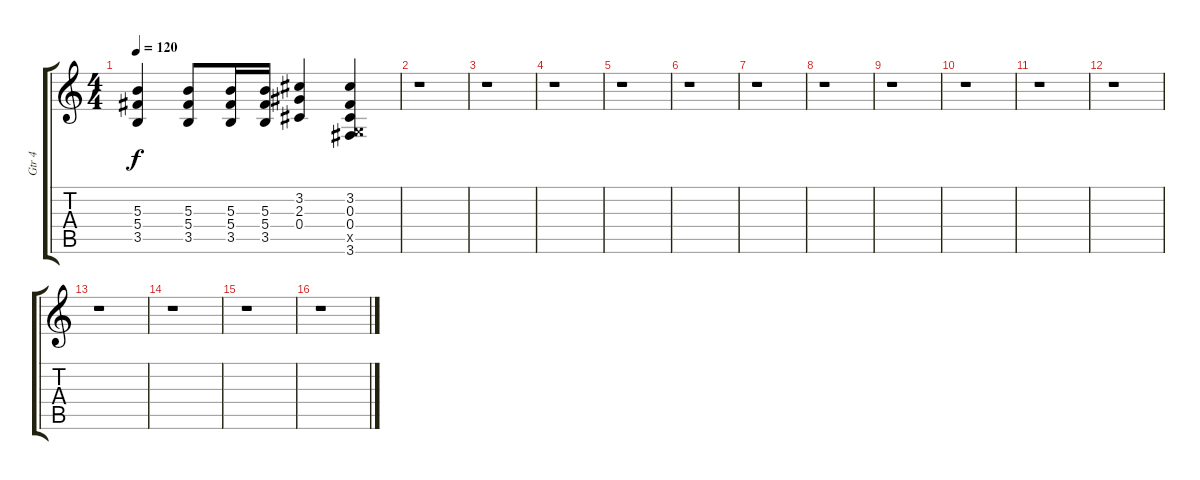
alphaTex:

\track ("Gtr 4" "Gtr 4") {instrument electricguitarclean}
\staff {score tabs}
\tuning (Eb4 Bb3 Gb3 Db3 Ab2 Eb2) {hide}
\ts (4 4)
\tempo 120
\clef g2
\ks c
(5.3 5.4 3.5).4{dy f} (5.3 5.4 3.5).8 (5.3 5.4 3.5).16 (5.3 5.4 3.5).16 (3.2 2.3 0.4).4 (3.2 0.3 0.4 -1.5{x} 3.6).4 |
r.1 |
r.1 |
r.1 |
r.1 |
r.1 |
r.1 |
r.1 |
r.1 |
r.1 |
r.1 |
r.1 |
r.1 |
r.1 |
r.1 |
r.1
